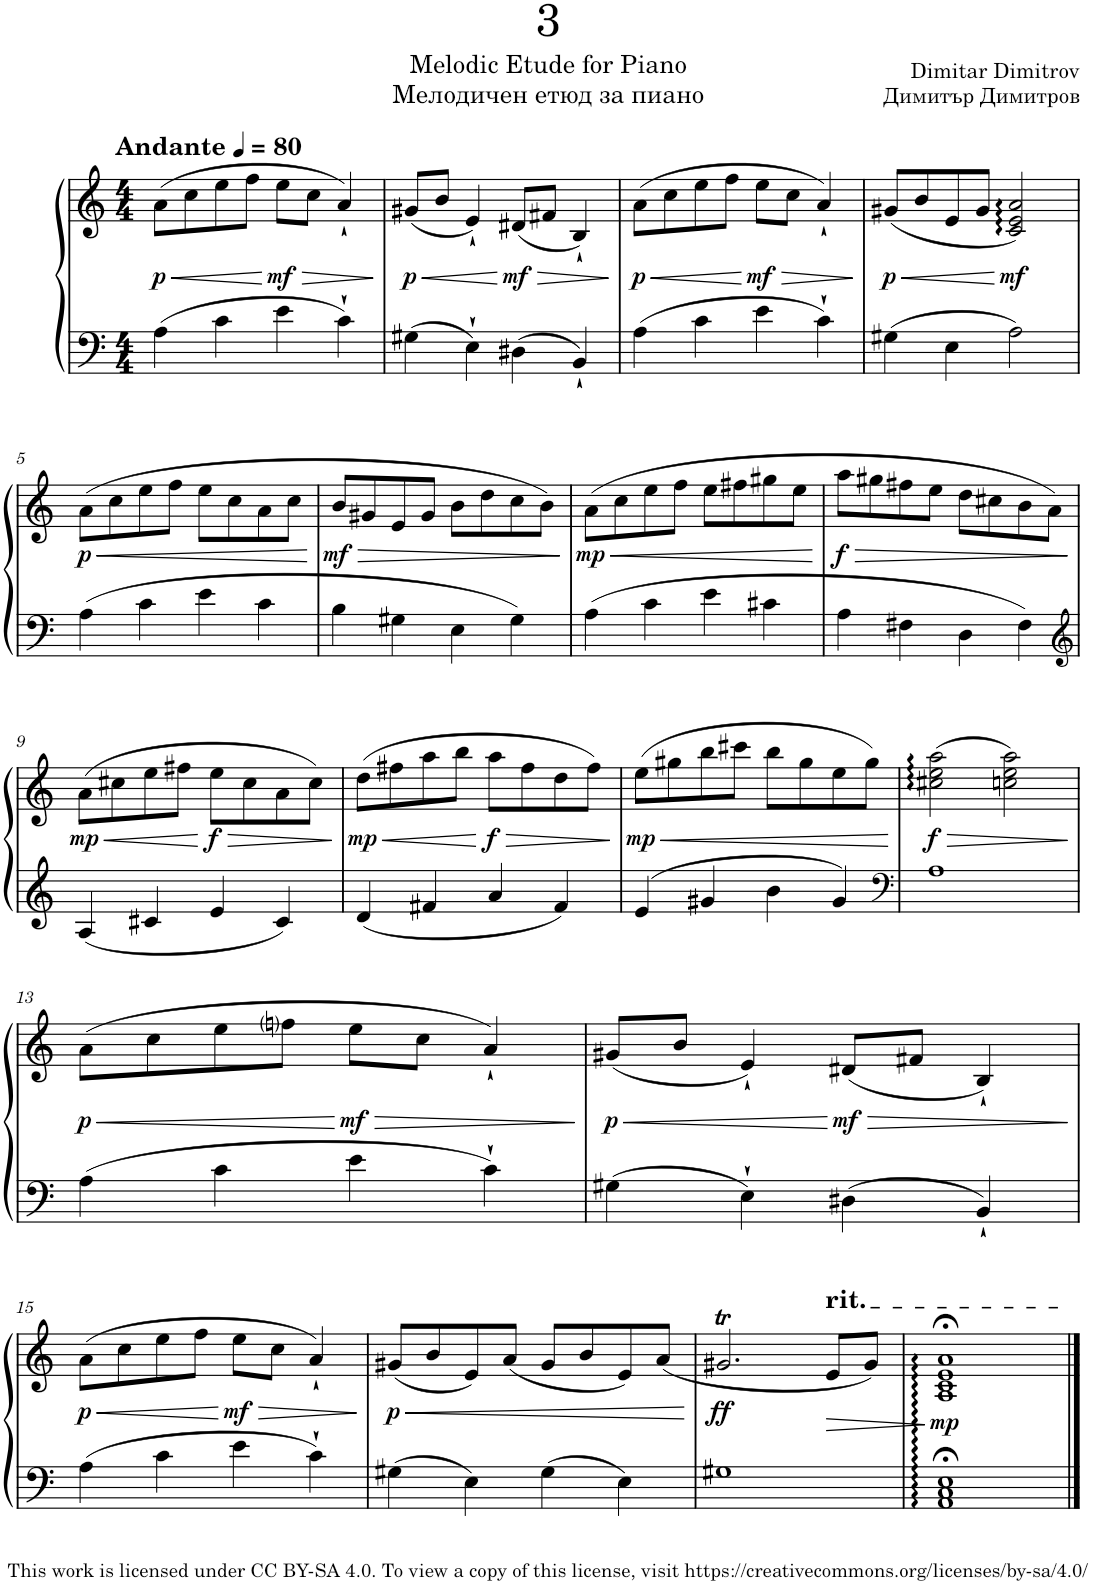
**kern	**kern	**dynam
*part1	*part1	*part1
*staff2	*staff1	*staff1/2
*I"Piano	*	*
*I'Pno.	*	*
*clefF4	*clefG2	*
*k[]	*k[]	*
*M4/4	*M4/4	*
*MM80	*MM80	*
=1	=1	=1
!	!LO:TX:a:B:t=Andante	!
!	!	!LO:HP:b
!	!	!LO:DY:n=1:b
4A\	(8a\L	< p
.	8cc\	.
4c\	8ee\	.
.	8ff\J	.
!	!	!LO:HP:n=1:b
!	!	!LO:DY:n=2:b
4e\	8ee\L	[ > mf
.	8cc\J	.
4c`\	4a`/)	.
.	.	]
=2	=2	=2
!	!	!LO:HP:b
!	!	!LO:DY:n=1:b
4G#X\	(8g#X/L	< p
.	8b/J	.
4E`\	4e`/)	.
!	!	!LO:HP:n=1:b
!	!	!LO:DY:n=2:b
4D#X\	(8d#X/L	[ > mf
.	8f#X/J	.
4BB`/	4B`/)	.
.	.	]
=3	=3	=3
!	!	!LO:HP:b
!	!	!LO:DY:n=1:b
4A\	(8a\L	< p
.	8cc\	.
4c\	8ee\	.
.	8ff\J	.
!	!	!LO:HP:n=1:b
!	!	!LO:DY:n=2:b
4e\	8ee\L	[ > mf
.	8cc\J	.
4c`\	4a`/)	.
.	.	]
=4	=4	=4
!	!	!LO:HP:b
!	!	!LO:DY:n=1:b
4G#X\	(8g#X/L	< p
.	8b/	.
4E\	8e/	.
.	8g#/J	.
!	!	!LO:DY:n=2:b
2A\	2c/:: 2e/:: 2a/::)	[ mf
!!LO:LB:g=z
=5	=5	=5
!	!	!LO:HP:b
!	!	!LO:DY:n=1:b
4A\	(8a\L	< p
.	8cc\	.
4c\	8ee\	.
.	8ff\J	.
4e\	8ee\L	.
.	8cc\	.
4c\	8a\	.
.	8cc\J	.
.	.	[
=6	=6	=6
!	!	!LO:HP:b
!	!	!LO:DY:n=1:b
4B\	8b/L	> mf
.	8g#X/	.
4G#X\	8e/	.
.	8g#/J	.
4E\	8b\L	.
.	8dd\	.
4G#\	8cc\	.
.	8b\J)	.
.	.	]
=7	=7	=7
!	!	!LO:HP:b
!	!	!LO:DY:n=1:b
4A\	(8a\L	< mp
.	8cc\	.
4c\	8ee\	.
.	8ff\J	.
4e\	8ee\L	.
.	8ff#X\	.
4c#X\	8gg#X\	.
.	8ee\J	.
.	.	[
=8	=8	=8
!	!	!LO:HP:b
!	!	!LO:DY:n=1:b
4A\	8aa\L	> f
.	8gg#X\	.
4F#X\	8ff#X\	.
.	8ee\J	.
4D\	8dd\L	.
.	8cc#X\	.
4F#\	8b\	.
.	8a\J)	.
.	.	]
!!LO:LB:g=z
=9	=9	=9
*clefG2	*	*
!	!	!LO:HP:b
!	!	!LO:DY:n=1:b
4A/	(8a\L	< mp
.	8cc#X\	.
4c#X/	8ee\	.
.	8ff#X\J	.
!	!	!LO:HP:n=1:b
!	!	!LO:DY:n=2:b
4e/	8ee\L	[ > f
.	8cc#\	.
4c#/	8a\	.
.	8cc#\J)	.
.	.	]
=10	=10	=10
!	!	!LO:HP:b
!	!	!LO:DY:n=1:b
4d/	(8dd\L	< mp
.	8ff#X\	.
4f#X/	8aa\	.
.	8bb\J	.
!	!	!LO:HP:n=1:b
!	!	!LO:DY:n=2:b
4a/	8aa\L	[ > f
.	8ff#\	.
4f#/	8dd\	.
.	8ff#\J)	.
.	.	]
=11	=11	=11
!	!	!LO:HP:b
!	!	!LO:DY:n=1:b
4e/	(8ee\L	< mp
.	8gg#X\	.
4g#X/	8bb\	.
.	8ccc#X\J	.
4b\	8bb\L	.
.	8gg#\	.
4g#/	8ee\	.
.	8gg#\J)	.
.	.	[
=12	=12	=12
*clefF4	*	*
!	!	!LO:HP:b
!	!	!LO:DY:n=1:b
1A	(2cc#X\:: 2ee\:: 2aa\::	> f
.	2ccn\ 2ee\ 2aa\)	.
.	.	]
!!LO:LB:g=z
=13	=13	=13
!	!	!LO:HP:b
!	!	!LO:DY:n=1:b
4A\	(8a\L	< p
.	8cc\	.
4c\	8ee\	.
.	8ffni\J	.
!	!	!LO:HP:n=1:b
!	!	!LO:DY:n=2:b
4e\	8ee\L	[ > mf
.	8cc\J	.
4c`\	4a`/)	.
.	.	]
=14	=14	=14
!	!	!LO:HP:b
!	!	!LO:DY:n=1:b
4G#X\	(8g#X/L	< p
.	8b/J	.
4E`\	4e`/)	.
!	!	!LO:HP:n=1:b
!	!	!LO:DY:n=2:b
4D#X\	(8d#X/L	[ > mf
.	8f#X/J	.
4BB`/	4B`/)	.
.	.	]
!!LO:LB:g=z
=15	=15	=15
!	!	!LO:HP:b
!	!	!LO:DY:n=1:b
4A\	(8a\L	< p
.	8cc\	.
4c\	8ee\	.
.	8ff\J	.
!	!	!LO:HP:n=1:b
!	!	!LO:DY:n=2:b
4e\	8ee\L	[ > mf
.	8cc\J	.
4c`\	4a`/)	.
.	.	]
=16	=16	=16
!	!	!LO:HP:b
!	!	!LO:DY:n=1:b
4G#X\	(8g#X/L	< p
.	8b/	.
4E\	8e/)	.
.	(8a/J	.
4G#\	8g#/L	.
.	8b/	.
4E\	8e/)	.
.	(8a/J	.
.	.	[
=17	=17	=17
!	!	!LO:DY:b
1G#X	2.g#Xt/	ff
!	!LO:TX:a:t=rit.	!
!	!	!LO:HP:b
.	8e/L	>
.	8g#/J)	.
.	.	]
=18	=18	=18
*^	*	*
!	!	!	!LO:DY:b
1AA::;< 1C::;< 1E::;<	1AA: 1C: 1E: 1A: 1c: 1e: 1a:	1A::;< 1c::;< 1e::;< 1a::;<	mp
*v	*v	*	*
==	==	==
*-	*-	*-
